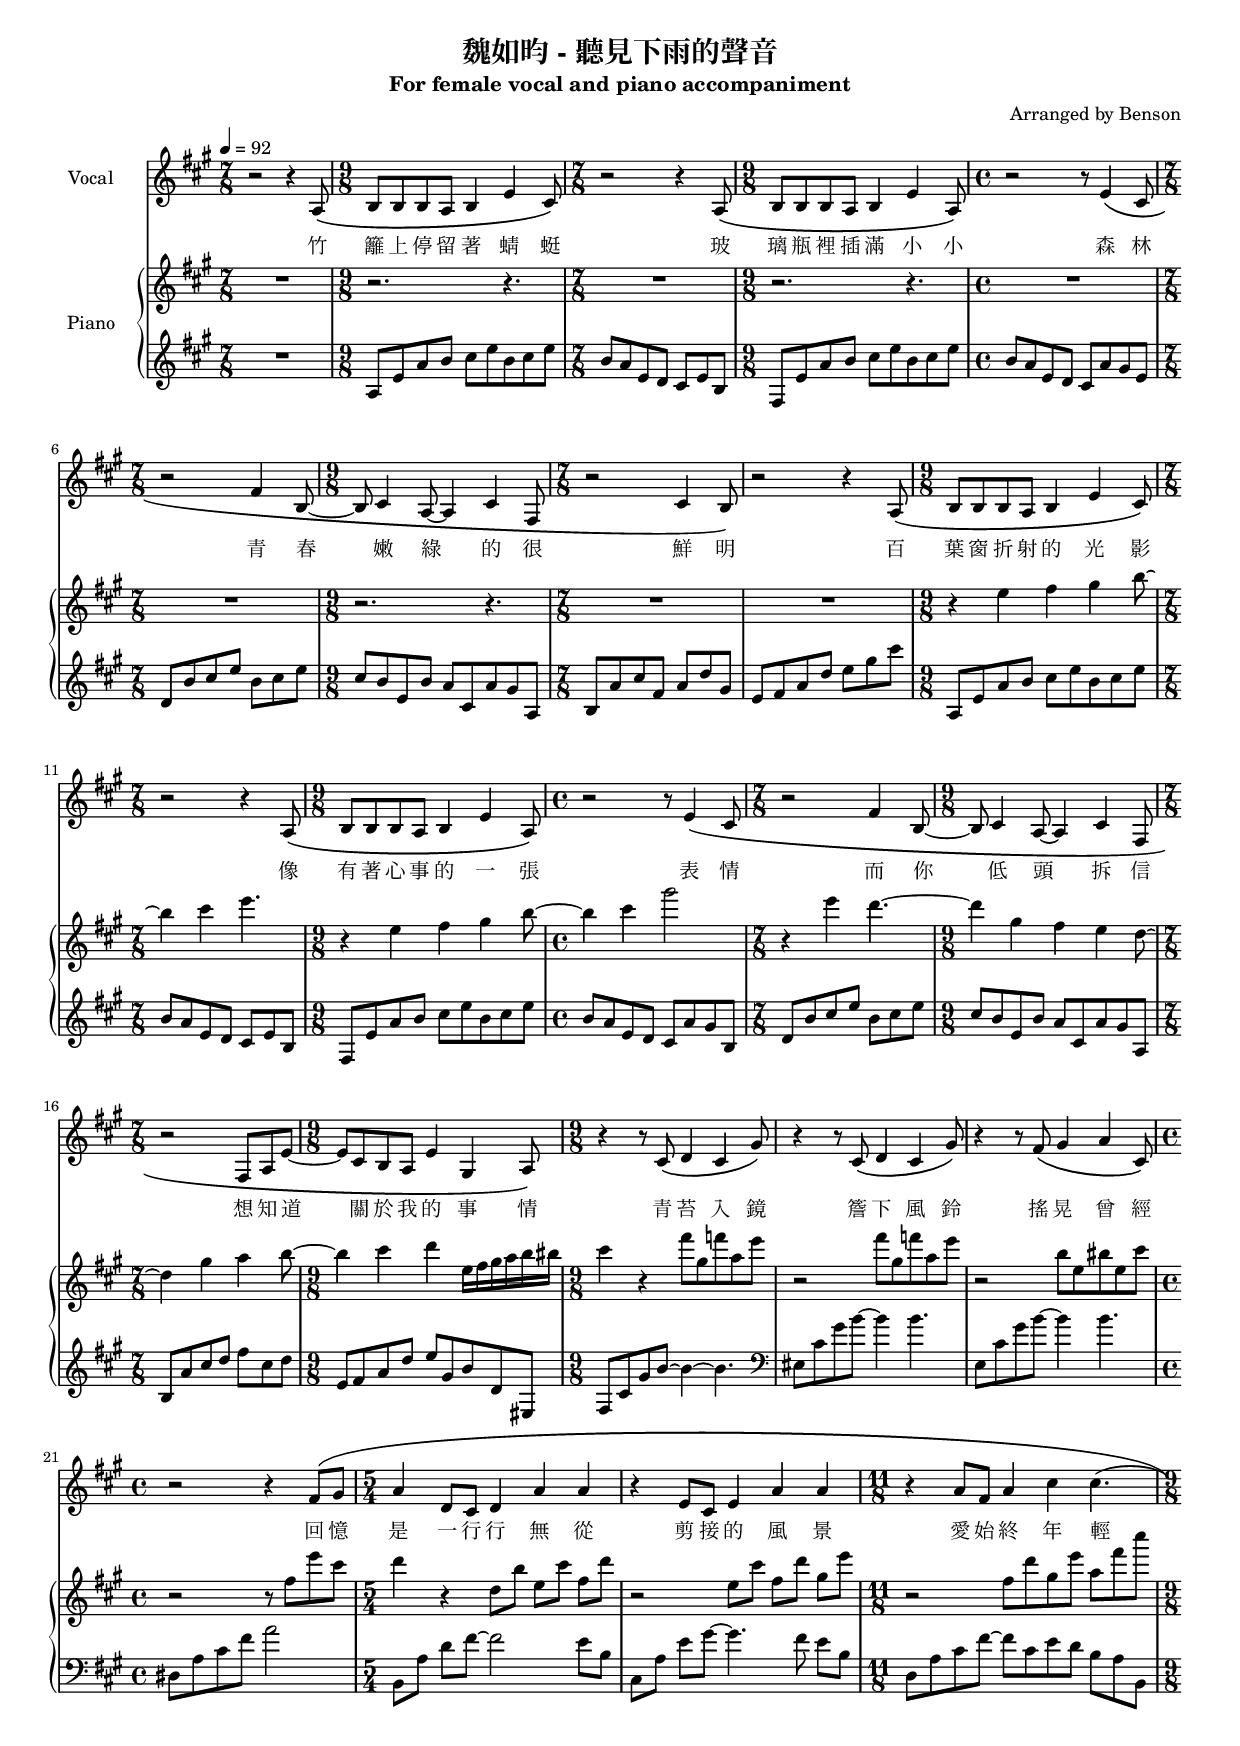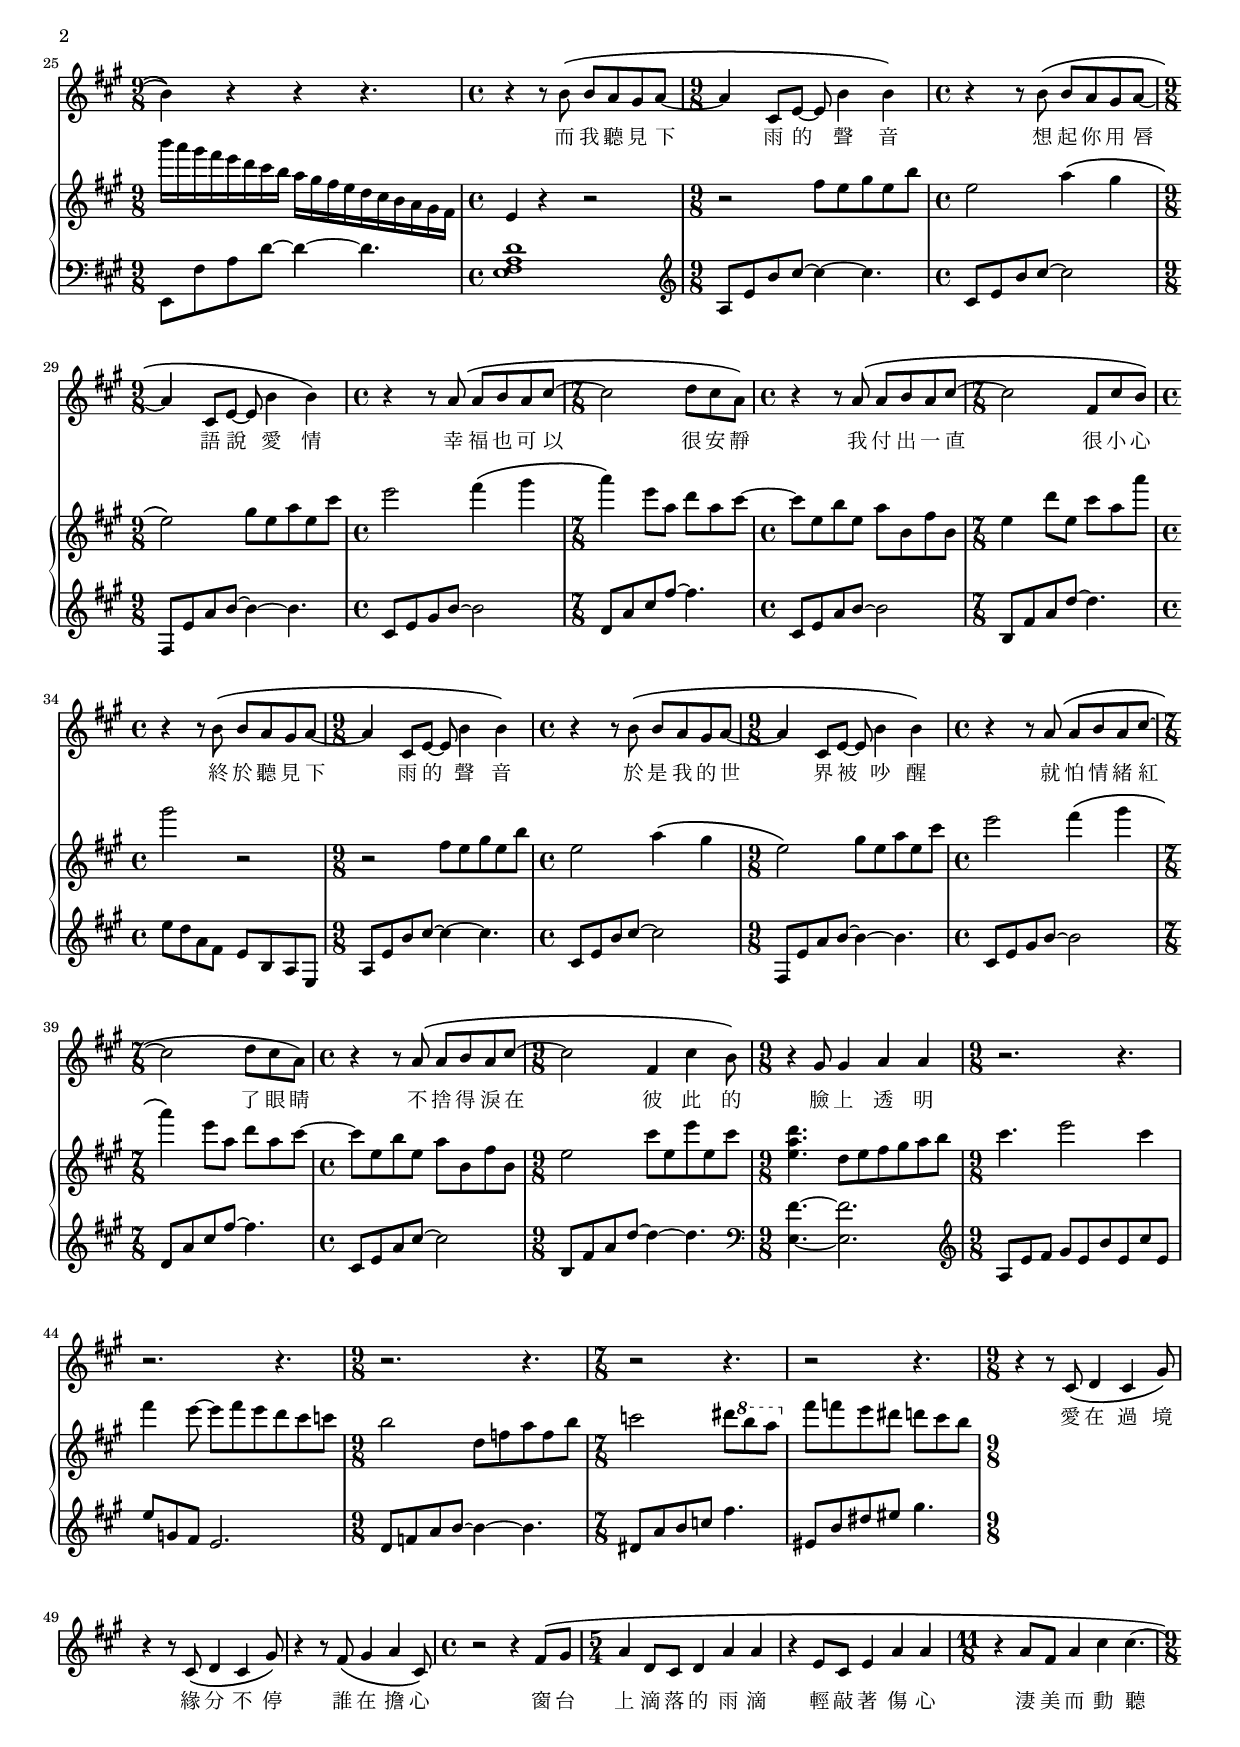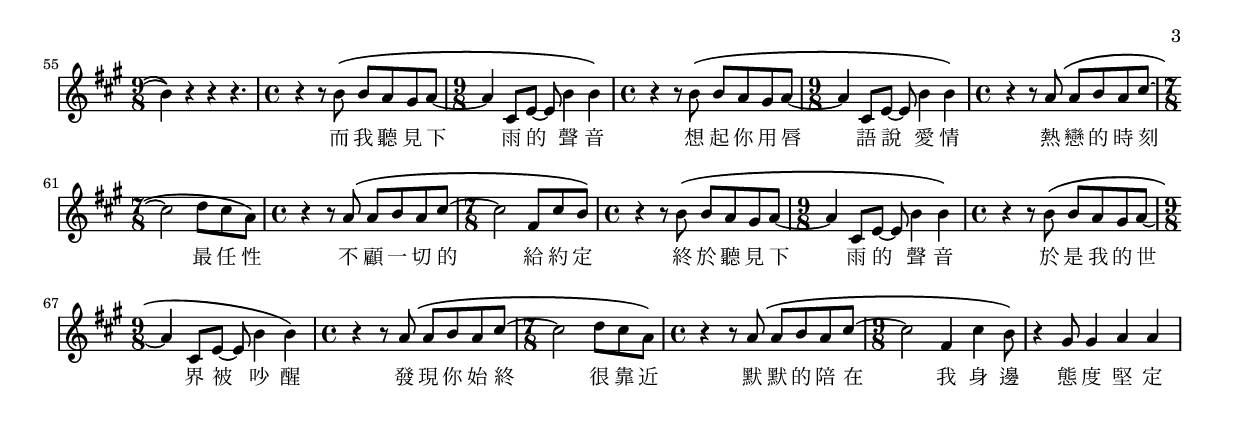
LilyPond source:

\version "2.18.2"
\include "articulate.ly"
#(set-global-staff-size 16)

%%%%%%%%%%%%%%%%%%%%%%%%%%%%%%%%%%%%%%%%%%%%%%%%%%%%%%%%%%%%%%%%%%%%%%%%%%%%%%%%%%%%%%%%%%
%%  http://lsr.di.unimi.it/LSR/Item?id=445

%LSR by Jay Anderson.
%modyfied by Simon Albrecht on March 2014.
%=> http://lilypond.1069038.n5.nabble.com/LSR-445-error-td160662.html

#(define (octave-up m t)
 (let* ((octave (1- t))
      (new-note (ly:music-deep-copy m))
      (new-pitch (ly:make-pitch
        octave
        (ly:pitch-notename (ly:music-property m 'pitch))
        (ly:pitch-alteration (ly:music-property m 'pitch)))))
  (set! (ly:music-property new-note 'pitch) new-pitch)
  new-note))

#(define (octavize-chord elements t)
 (cond ((null? elements) elements)
     ((eq? (ly:music-property (car elements) 'name) 'NoteEvent)
       (cons (car elements)
             (cons (octave-up (car elements) t)
                   (octavize-chord (cdr elements) t))))
     (else (cons (car elements) (octavize-chord (cdr elements ) t)))))

#(define (octavize music t)
 (if (eq? (ly:music-property music 'name) 'EventChord)
       (ly:music-set-property! music 'elements (octavize-chord
(ly:music-property music 'elements) t)))
 music)

makeOctaves = #(define-music-function (parser location arg mus) (integer? ly:music?)
 (music-map (lambda (x) (octavize x arg)) (event-chord-wrap! mus)))
%%%%%%%%%%%%%%%%%%%%%%%%%%%%%%%%%%%%%%%%%%%%%%%%%%%%%%%%%%%%%%%%%%%%%%%%%%%%%%%%%%%%%%%%%%

cr = \change Staff = "right"
cl = \change Staff = "left"
rhMark = \markup { 
  \path #0.1 #'((moveto -1 0)(rlineto 0 -1.5)(rlineto 0.5 0))
}

\header {
  title = "魏如昀 - 聽見下雨的聲音"
  subtitle = "For female vocal and piano accompaniment"
  arranger = "Arranged by Benson"
}

meter-nine-four-plus-five = \overrideTimeSignatureSettings
        9/8        % timeSignatureFraction
        1/8        % baseMomentFraction
        #'(4 5)    % beatStructure
        #'()       % beamExceptions
meter-nine-three-plus-six = \overrideTimeSignatureSettings
        9/8        % timeSignatureFraction
        1/8        % baseMomentFraction
        #'(3 6)    % beatStructure
        #'()       % beamExceptions
meter-seven-four-plus-three = \overrideTimeSignatureSettings
        7/8        % timeSignatureFraction
        1/8        % baseMomentFraction
        #'(4 3)    % beatStructure
        #'()       % beamExceptions
meter-eleven-four-plus-three = \overrideTimeSignatureSettings
        11/8        % timeSignatureFraction
        1/8        % baseMomentFraction
        #'(4 4 3)    % beatStructure
        #'()       % beamExceptions

melody-verse-one = \relative c' {
  \time 7/8
	r2 r4
	a8\(
	\time 9/8
  % \time #'(4 2 3) 9/8
	b8 b b a b4 e cis8\)
	\time 7/8
	r2 r4 a8\(
	\time 9/8
	b8 b b a b4 e a,8\)
	\time 4/4
	r2 r8 e'4\( cis8
	\time 7/8
	r2 fis4 b,8~
	\time 9/8
	b8 cis4 a8~ a4 cis fis,8
	\time 7/8
	r2 cis'4 b8\)

	r2 r4 a8\(
	\time 9/8
	b8 b b a b4 e cis8\)
	\time 7/8
	r2 r4 a8\(
	\time 9/8
	b8 b b a b4 e a,8\)
	\time 4/4
	r2 r8 e'4\( cis8
	\time 7/8
	r2 fis4 b,8~
	\time 9/8
	b8 cis4 a8~ a4 cis fis,8
	\time 7/8
	r2 fis8 a e'~
	\time 9/8
	e8 cis b a e'4 gis, a8\)
}

melody-bridge-one = \relative c' {
	\time 9/8
	r4 r8 cis\( d4 cis gis'8\)
	r4 r8 cis,\( d4 cis gis'8\)
	r4 r8 fis\( gis4 a cis,8\)
	\time 4/4
	r2 r4 fis8\( gis
	\time 5/4
	a4 d,8 cis d4 a' a
	r4 e8 cis e4 a a
	\time 11/8
	r4 a8 fis a4 cis cis4.(
	\time 9/8
	b4)\)  r4 r4 r4.
}

melody-chorus-one = \relative c'' {
	\time 4/4
	r4 r8 b\( b a gis a~
	\time 9/8
	a4 cis,8 e~ e b'4 b\)
	\time 4/4
	r4 r8 b\( b a gis a~
	\time 9/8
	a4 cis,8 e~ e b'4 b\)
	\time 4/4
	r4 r8 a\( a b a cis~
	\time 7/8
	cis2 d8 cis a\)
	\time 4/4
	r4 r8 a\( a b a cis~
	\time 7/8
	cis2 fis,8 cis' b\)
	\time 4/4
	r4 r8 b\( b a gis a~
	\time 9/8
	a4 cis,8 e~ e b'4 b\)
	\time 4/4
	r4 r8 b\( b a gis a~
	\time 9/8
	a4 cis,8 e~ e b'4 b\)
	\time 4/4
	r4 r8 a\( a b a cis~
	\time 7/8
	cis2 d8 cis a\)
	\time 4/4
	r4 r8 a\( a b a cis~
	\time 9/8
	cis2 fis,4 cis' b8\)
	r4 gis8 gis4 a a
}

melody-episode = \relative c' {
  \time 9/8
  \repeat unfold 3 {
    r2. r4.
  }
  \time 7/8
  \repeat unfold 2 {
    r2 r4.
  }
}

melody = \relative c' {
  \meter-nine-four-plus-five
  \meter-seven-four-plus-three
  \meter-eleven-four-plus-three
	\key a \major
	\time 7/8
  \tempo 4 = 92
  \melody-verse-one
  \melody-bridge-one
  \melody-chorus-one
  \melody-episode
  \melody-bridge-one
  \melody-chorus-one
}

upper-verse-one = \relative c' {
  \time 7/8
  R2..

  \time 9/8
  r2. r4.
  \time 7/8
  R2..
  \time 9/8
  r2. r4.
  \time 4/4
  R1
  \time 7/8
  R2..
  \time 9/8
  r2. r4.
  \time 7/8
  R2..
  R2..
}

upper-verse-one-b = \relative c'' {
  \time 9/8
  r4 e fis gis b8~
  \time 7/8
  b4 cis e4.
  \time 9/8
  r4 e, fis gis b8~
  \time 4/4
  b4 cis gis'2
  \time 7/8
  r4 e d4.~
  \time 9/8
  d4 gis, fis e d8~
  \time 7/8
  d4 gis a b8~
  \time 9/8
  b4 cis d e,16 fis gis a b bis
}

lower-verse-one = \relative c' {
  \time 7/8
  R2..

  \time 9/8
  a8 e' a b cis e b cis e
  \time 7/8
  b8 a e d cis e b
  \time 9/8
  fis8 e' a b cis e b cis e
  \time 4/4
  b8 a e d cis a' gis e
  \time 7/8
  d8 b' cis e b cis e
  \time 9/8
  cis b e, b' a cis, a' gis a,
  \time 7/8
  b8 a' cis fis, a d gis,
  e8 fis a d e gis cis
}

lower-verse-one-b = \relative c' {
  \time 9/8
  a8 e' a b cis e b cis e
  \time 7/8
  b8 a e d cis e b
  \time 9/8
  fis8 e' a b cis e b cis e
  \time 4/4
  b8 a e d cis a' gis b,
  \time 7/8
  d8 b' cis e b cis e
  \time 9/8
  cis b e, b' a cis, a' gis a,
  \time 7/8
  b8 a' cis d fis cis d
  \time 9/8
  e,8 fis a d e gis, b d, eis,
}

upper-bridge-one = \relative c''' {
  \time 9/8
  cis4 r fis8 gis, f' a, e'
  r2 fis8 gis, f' a, e'
  r2 b8 e, bis' e, cis'
  \time 4/4
  r2 r8 fis, e' cis
  \time 5/4
  d4 r d,8 b' e, cis' fis, d'
  r2 e,8 cis' fis, d' gis, e'
  \time 11/8
  r2 fis,8 d' gis, e' a, fis' cis'
  \time 9/8
  b16 a gis fis e d cis b a gis fis e d cis b a gis fis
}

lower-bridge-one = \relative c {
  \time 9/8
  fis8 cis' gis' b~ b4~ b4.
  \clef bass
  eis,,8 cis' gis' b~ b4 b4.
  e,,8 cis' gis' b~ b4 b4.
  \time 4/4
  dis,,8 a' cis fis a2
  \time 5/4
  b,,8 a' d fis~ fis2 e8 b
  cis,8 a' e' gis~ gis4. fis8 e b
  \time 11/8
  d,8 a' cis fis~ fis8 cis e d b a b,
  \time 9/8
  e, 8 fis' a d~ d4~ d4.
}

upper-chorus-one = \relative c' {
  \time 4/4
  e4 r r2
  \time 9/8
  r2 fis'8 e gis e b'
  \time 4/4
  e,2 a4\( gis
  \time 9/8
  e2\) gis8 e a e cis'
  \time 4/4
  e2 fis4\( gis
  \time 7/8
  a4\) e8 a, d a cis~
  \time 4/4
  cis8 e, b' e, a b, fis' b,
  \time 7/8
  e4 d'8 e, cis' a a'
  \time 4/4
  gis2 r2
  \time 9/8
  r2 fis,8 e gis e b'
  \time 4/4
  e,2 a4\( gis
  \time 9/8
  e2\) gis8 e a e cis'
  \time 4/4
  e2 fis4\( gis
  \time 7/8
  a4\) e8 a, d a cis~
  \time 4/4
  cis8 e, b' e, a b, fis' b,
  \time 9/8
  e2 cis'8 e, e' e, cis'
  \meter-nine-three-plus-six
  \time 9/8
  <e, a d>4. d8 e fis gis a b
  \meter-nine-four-plus-five
  \time 9/8
}

lower-chorus-one = \relative c {
  \time 4/4
  <e fis a d>1
  \time 9/8
  \clef treble
  a8 e' b' cis~ cis4~ cis4.
  \time 4/4
  cis,8 e b' cis~ cis2
  \time 9/8
  fis,,8  e' a b~ b4~ b4.
  \time 4/4
  cis,8 e gis b~ b2
  \time 7/8
  d,8 a' cis fis~ fis4.
  \time 4/4
  cis,8 e a b~ b2
  \time 7/8
  b,8 fis' a d~ d4.
  \time 4/4
  e8 d a fis e b a e
  \time 9/8
  a8 e' b' cis~ cis4~ cis4.
  \time 4/4
  cis,8 e b' cis~ cis2
  \time 9/8
  fis,,8  e' a b~ b4~ b4.
  \time 4/4
  cis,8 e gis b~ b2
  \time 7/8
  d,8 a' cis fis~ fis4.
  \time 4/4
  cis,8 e a cis~ cis2
  \time 9/8
  b,8 fis' a d~ d4~ d4.
  \clef bass
  <e,, fis'>4.~ q2.
}

upper-episode = \relative c''' {
  \time 9/8
  cis4. e2 cis4
  \meter-nine-three-plus-six
  fis4 e8~ e fis e d cis c
  \meter-nine-four-plus-five
  b2 d,8 f a f b
  \time 7/8
  c2 dis8
  \ottava #1
  b' a
  \ottava #0
  fis8 f e dis d cis b
}

lower-episode = \relative c' {
  \meter-nine-three-plus-six
  \time 9/8
  \clef treble
  a8 e' fis gis e b' e, cis' e,
  e'8 g, fis e2.
  \meter-nine-four-plus-five
  \time 9/8
  d8 f a b~ b4~ b4.
  \time 7/8
  dis,8 a' b c fis4.
  eis,8 b' dis eis gis4.

}

upper = \relative c' {
  \meter-nine-four-plus-five
  \meter-seven-four-plus-three
  \meter-eleven-four-plus-three
  \clef treble
  \tempo 4 = 92
  \key a \major
  \upper-verse-one
  \upper-verse-one-b
  \upper-bridge-one
  \upper-chorus-one
  \upper-episode
  % \bar "|."
}

lower = \relative c {
  \meter-nine-four-plus-five
  \meter-seven-four-plus-three
  \meter-eleven-four-plus-three
  \clef treble
  \time 7/8
  \key a \major
  \lower-verse-one
  \lower-verse-one-b
  \lower-bridge-one
  \lower-chorus-one
  \lower-episode
  % \bar "|."
}

dynamics = {
}

lyricsmain = \lyricmode {
  竹 籬 上 停 留 著 蜻 蜓
  玻 璃 瓶 裡 插 滿 小 小 森 林
  青 春 嫩 綠 的 很 鮮 明
  百 葉 窗 折 射 的 光 影
  像 有 著 心 事 的 一 張 表 情
  而 你 低 頭 拆 信
  想 知 道 關 於 我 的 事 情
  青 苔 入 鏡 簷 下 風 鈴 搖 晃 曾 經
  回 憶 是 一 行 行 無 從
  剪 接 的 風 景 愛 始 終 年 輕
  而 我 聽 見 下 雨 的 聲 音
  想 起 你 用 唇 語 說 愛 情
  幸 福 也 可 以 很 安 靜
  我 付 出 一 直 很 小 心
  終 於 聽 見 下 雨 的 聲 音
  於 是 我 的 世 界 被 吵 醒
  就 怕 情 緒 紅 了 眼 睛
  不 捨 得 淚 在 彼 此 的 臉 上 透 明
  愛 在 過 境 緣 分 不 停 誰 在 擔 心
  窗 台 上 滴 落 的 雨 滴
  輕 敲 著 傷 心 淒 美 而 動 聽
  而 我 聽 見 下 雨 的 聲 音
  想 起 你 用 唇 語 說 愛 情
  熱 戀 的 時 刻 最 任 性
  不 顧 一 切 的 給 約 定
  終 於 聽 見 下 雨 的 聲 音
  於 是 我 的 世 界 被 吵 醒
  發 現 你 始 終 很 靠 近
  默 默 的 陪 在 我 身 邊 態 度 堅 定
}

\paper {
  page-breaking = #ly:page-turn-breaking
}
\score {
  <<
    \new Staff = "melodystaff" <<
      \set Staff.midiInstrument = #"electric guitar (clean)"
      \set Staff.instrumentName = #"Vocal"
      \set Staff.midiMinimumVolume = #0.7
      \set Staff.midiMaximumVolume = #0.8
      \new Voice = "melody" {
        \melody
      }
      \context Lyrics = "lyrics" { \lyricsto "melody" { \lyricsmain } }
    >>
    \new PianoStaff <<
      \set PianoStaff.instrumentName = #"Piano"
      \new Staff = "right" {
        \set Staff.midiInstrument = #"acoustic grand"
        \set Staff.midiMinimumVolume = #0.9
        \set Staff.midiMaximumVolume = #1
        \upper
      }
      \new Dynamics = "Dynamics_pf" \dynamics
      \new Staff = "left" {
        \set Staff.midiInstrument = #"acoustic grand"
        \set Staff.midiMinimumVolume = #0.9
        \set Staff.midiMaximumVolume = #1
        \lower
      }
    >>
  >>
  \layout {
    \context {
      % add the RemoveEmptyStaffContext that erases rest-only staves
      \Staff \RemoveEmptyStaves
    }
    \context {
      % add the RemoveEmptyStaffContext that erases rest-only staves
      % \Dynamics \RemoveEmptyStaves
    }
    \context {
      \Score
      % Remove all-rest staves also in the first system
      \override VerticalAxisGroup.remove-first = ##t
      % If only one non-empty staff in a system exists, still print the starting bar
      \override SystemStartBar.collapse-height = #1
    }
    \context {
      \ChordNames
      \override ChordName #'font-size = #-3
    }
  }
  \midi {
    \context {
      \ChordNameVoice \remove Note_performer
    }
  }
}

\book {
\bookOutputSuffix "no-vocal"
\score {
  <<
    \new PianoStaff <<
      \set PianoStaff.instrumentName = #"Piano"
      \new Staff = "right" {
        \set Staff.midiInstrument = #"acoustic grand"
        \set Staff.midiMinimumVolume = #0.3
        \set Staff.midiMaximumVolume = #0.7
        \upper
      }
      \new Dynamics = "Dynamics_pf" \dynamics
      \new Staff = "left" {
        \set Staff.midiInstrument = #"acoustic grand"
        \set Staff.midiMinimumVolume = #0.3
        \set Staff.midiMaximumVolume = #0.7
        \lower
      }
    >>
  >>
  \midi {
    \context {
      \ChordNameVoice \remove Note_performer
    }
  }
}
}
